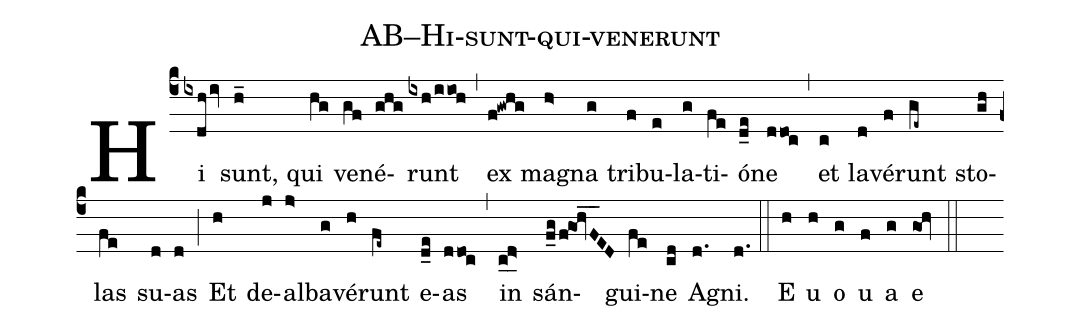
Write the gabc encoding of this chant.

name: AB--Hi-sunt-qui-venerunt;
%%
(c4) Hi(ixdh/iv) sunt,(h_) qui(hg) ve(gf)né(ghg)runt(ixh/iioh) (,) ex(f!gwhg) ma(h>)gna(g) tri(f)bu(e)la(g)ti(fe)ó(d_e)ne(ddoc) (,) et(c) la(d)vé(f)runt(ge~) sto(gh)las(fe) su(d)as(d) (;) Et(h) de(j)al(j>)ba(g)vé(h)runt(fe~) e(d_e)as(ddoc) (,) in(c_0d>_0) sán(f_g/f!goh_F_ED)gui(fe)ne(cd) A(d.)gni.(d.) (::) E(h) u(h) o(g) u(f) a(g) e(gOh) (::)
